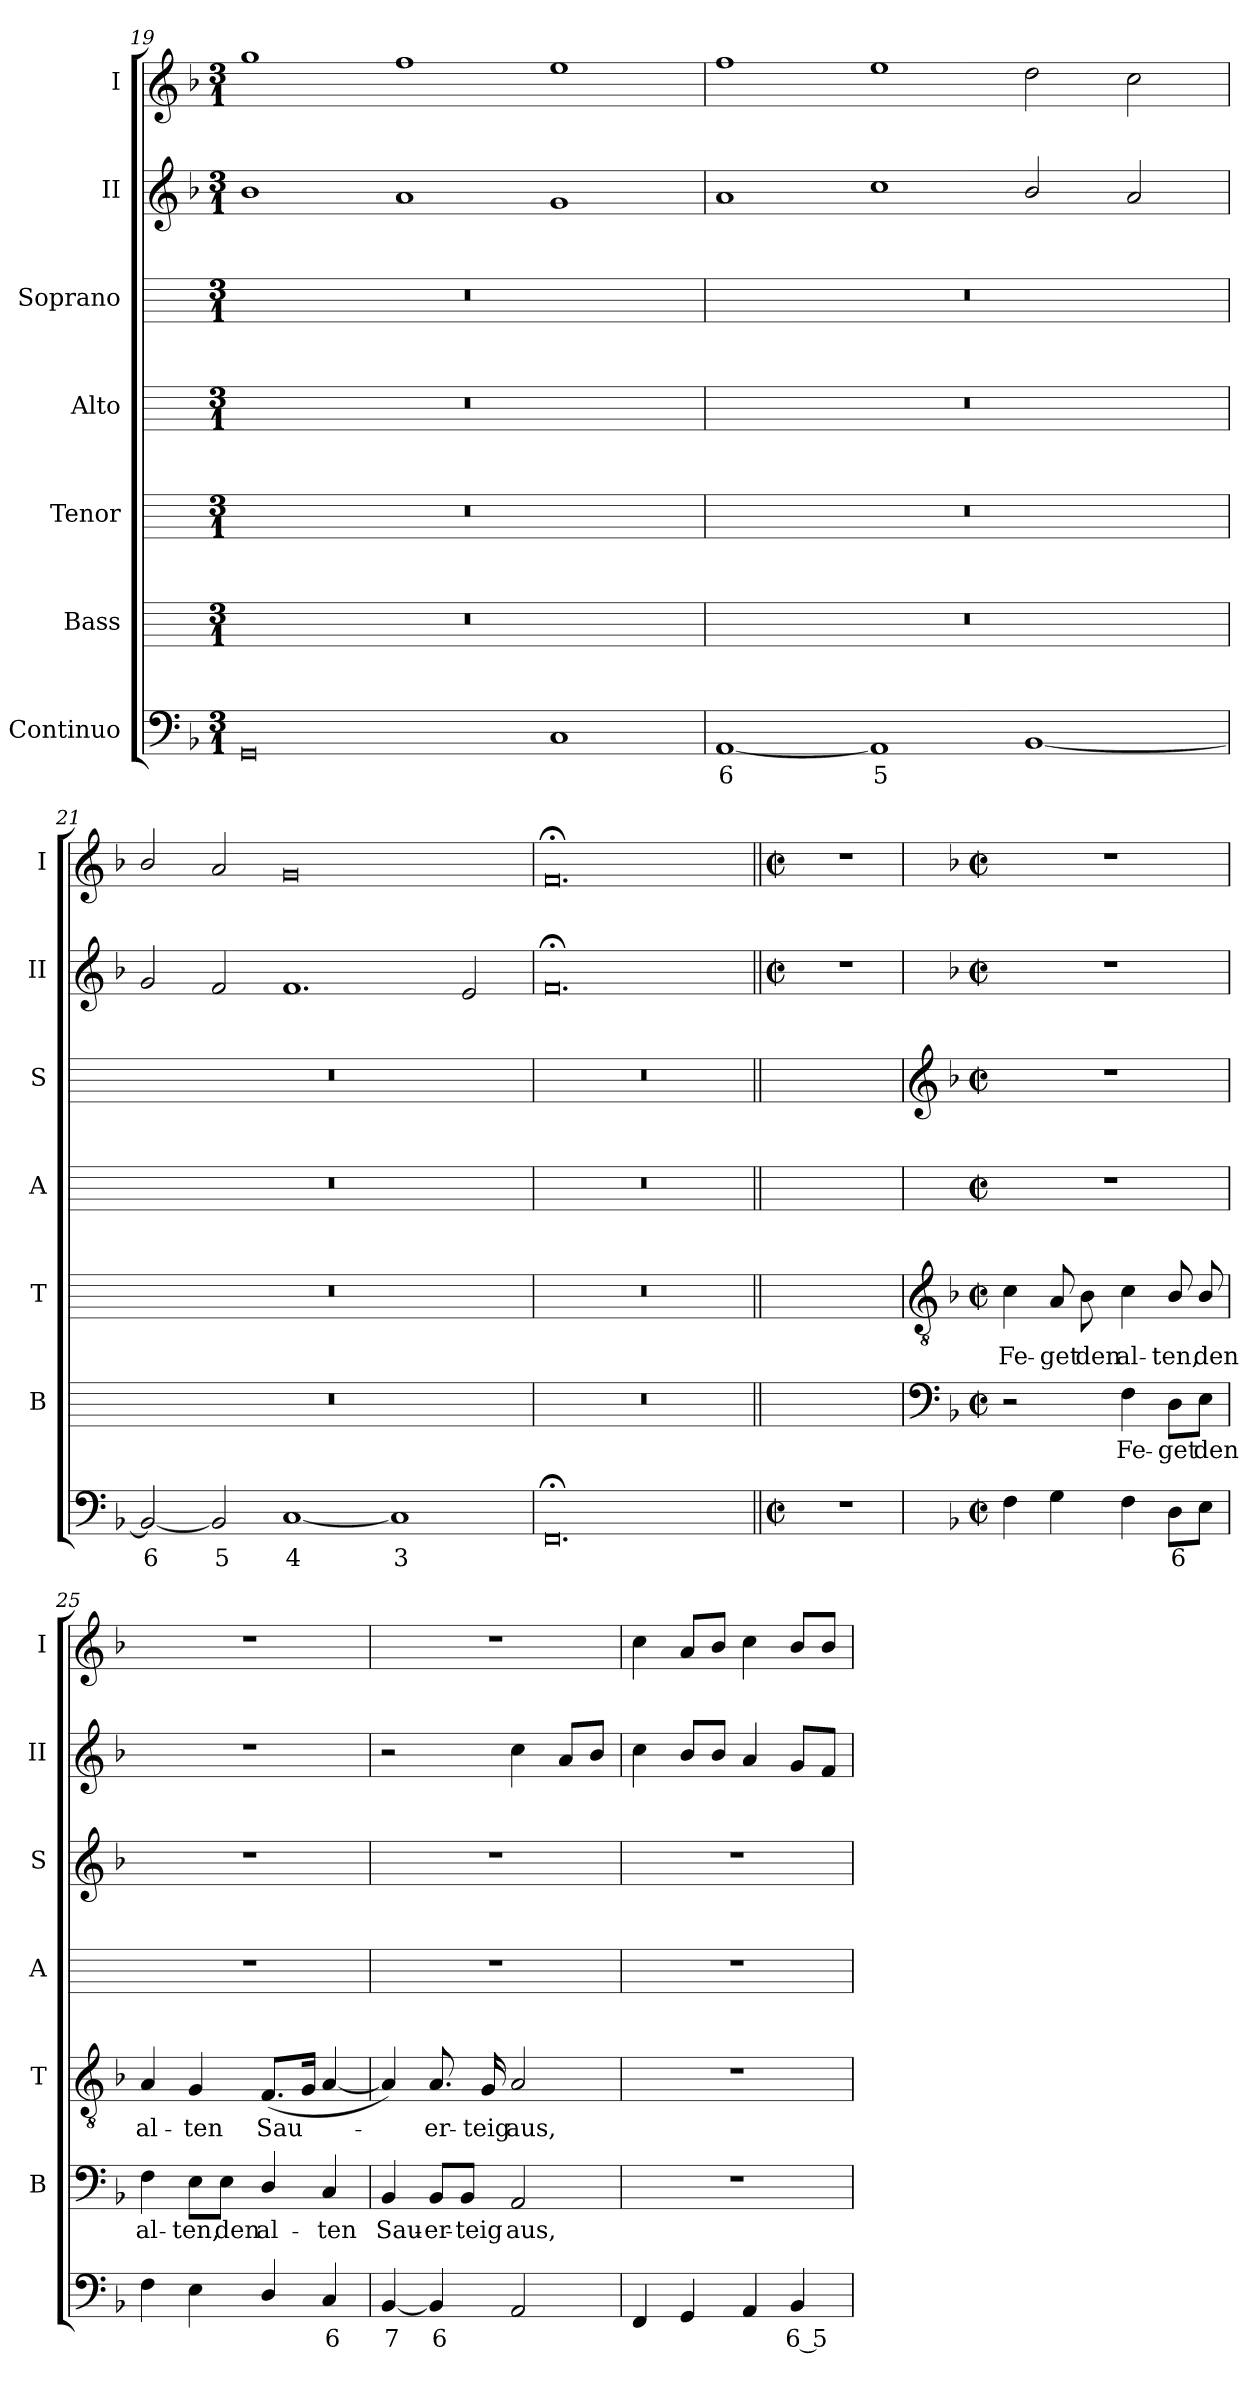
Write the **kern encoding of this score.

**kern	**text	**kern	**text	**kern	**text	**kern	**kern	**kern	**kern
*part7	*part7	*part6	*part6	*part5	*part5	*part4	*part3	*part2	*part1
*staff7	*staff7	*staff6	*staff6	*staff5	*staff5	*staff4	*staff3	*staff2	*staff1
*I"Continuo	*	*I"Bass	*	*I"Tenor	*	*I"Alto	*I"Soprano	*I"II	*I"I
*	*	*I'B	*	*I'T	*	*I'A	*I'S	*I'II	*I'I
*clefF4	*	*	*	*	*	*	*	*clefG2	*clefG2
*k[b-]	*	*	*	*	*	*	*	*k[b-]	*k[b-]
*F:	*	*	*	*	*	*	*	*F:	*F:
*M3/1	*	*M3/1	*	*M3/1	*	*M3/1	*M3/1	*M3/1	*M3/1
=19	=19	=19	=19	=19	=19	=19	=19	=19	=19
0GG	.	0.r	.	0.r	.	0.r	0.r	1b-	1gg
.	.	.	.	.	.	.	.	1a	1ff
1C	.	.	.	.	.	.	.	1g	1ee
=20	=20	=20	=20	=20	=20	=20	=20	=20	=20
!	!LO:LY:b	!	!	!	!	!	!	!	!
[1AA	6	0.r	.	0.r	.	0.r	0.r	1a	1ff
!	!LO:LY:b	!	!	!	!	!	!	!	!
1AA]	5	.	.	.	.	.	.	1cc	1ee
[1BB-	.	.	.	.	.	.	.	2b-/	2dd
.	.	.	.	.	.	.	.	2a	2cc
=21	=21	=21	=21	=21	=21	=21	=21	=21	=21
!	!LO:LY:b	!	!	!	!	!	!	!	!
2BB-_	6	0.r	.	0.r	.	0.r	0.r	2g	2b-/
!	!LO:LY:b	!	!	!	!	!	!	!	!
2BB-]	5	.	.	.	.	.	.	2f	2a
!	!LO:LY:b	!	!	!	!	!	!	!	!
[1C	4	.	.	.	.	.	.	1.f	0g
!	!LO:LY:b	!	!	!	!	!	!	!	!
1C]	3	.	.	.	.	.	.	.	.
.	.	.	.	.	.	.	.	2e	.
=22	=22	=22	=22	=22	=22	=22	=22	=22	=22
0.FF;<	.	0.r	.	0.r	.	0.r	0.r	0.f;<	0.f;<
=23||	=23||	=23||	=23||	=23||	=23||	=23||	=23||	=23||	=23||
*M2/2	*	*	*	*	*	*	*	*M2/2	*M2/2
*met(c|)	*	*	*	*	*	*	*	*met(c|)	*met(c|)
1r	.	1ryy	.	1ryy	.	1ryy	1ryy	1r	1r
!!LO:LB:g=z
=24	=24	=24	=24	=24	=24	=24	=24	=24	=24
*	*	*clefF4	*	*clefGv2	*	*	*clefG2	*	*
*	*	*k[b-]	*	*k[b-]	*	*	*k[b-]	*	*
*	*	*F:	*	*F:	*	*	*F:	*	*
*M2/2	*	*M2/2	*	*M2/2	*	*M2/2	*M2/2	*M2/2	*M2/2
*met(c|)	*	*met(c|)	*	*met(c|)	*	*met(c|)	*met(c|)	*met(c|)	*met(c|)
!	!	!	!	!	!LO:LY:b	!	!	!	!
4F	.	2r	.	4c	Fe-	1r	1r	1r	1r
!	!	!	!	!	!LO:LY:b	!	!	!	!
4G	.	.	.	8A	-get	.	.	.	.
!	!	!	!	!	!LO:LY:b	!	!	!	!
.	.	.	.	8B-	den	.	.	.	.
!	!	!	!LO:LY:b	!	!LO:LY:b	!	!	!	!
4F	.	4F	Fe-	4c	al-	.	.	.	.
!	!LO:LY:b	!	!LO:LY:b	!	!LO:LY:b	!	!	!	!
8DL	6	8D\L	-get	8B-/	-ten,	.	.	.	.
!	!	!	!LO:LY:b	!	!LO:LY:b	!	!	!	!
8EJ	.	8E\J	den	8B-/	den	.	.	.	.
=25	=25	=25	=25	=25	=25	=25	=25	=25	=25
!	!	!	!LO:LY:b	!	!LO:LY:b	!	!	!	!
4F	.	4F	al-	4A	al-	1r	1r	1r	1r
!	!	!	!LO:LY:b	!	!LO:LY:b	!	!	!	!
4E	.	8E\L	-ten,	4G	-ten	.	.	.	.
!	!	!	!LO:LY:b	!	!	!	!	!	!
.	.	8E\J	den	.	.	.	.	.	.
!	!	!	!LO:LY:b	!	!LO:LY:b	!	!	!	!
4D/	.	4D/	al-	(<8.FL	Sau-	.	.	.	.
.	.	.	.	16GJ	.	.	.	.	.
!	!LO:LY:b	!	!LO:LY:b	!	!	!	!	!	!
4C	6	4C	-ten	[4A	.	.	.	.	.
=26	=26	=26	=26	=26	=26	=26	=26	=26	=26
!	!LO:LY:b	!	!LO:LY:b	!	!	!	!	!	!
[4BB-	7	4BB-	Sau-	4A])	.	1r	1r	2r	1r
!	!LO:LY:b	!	!LO:LY:b	!	!LO:LY:b	!	!	!	!
4BB-]	6	8BB-/L	-er-	8.A	er-	.	.	.	.
!	!	!	!LO:LY:b	!	!	!	!	!	!
.	.	8BB-/J	-teig	.	.	.	.	.	.
!	!	!	!	!	!LO:LY:b	!	!	!	!
.	.	.	.	16G	-teig	.	.	.	.
!	!	!	!LO:LY:b	!	!LO:LY:b	!	!	!	!
2AA	.	2AA	aus,	2A	aus,	.	.	4cc	.
.	.	.	.	.	.	.	.	8aL	.
.	.	.	.	.	.	.	.	8b-J	.
=27	=27	=27	=27	=27	=27	=27	=27	=27	=27
4FF	.	1r	.	1r	.	1r	1r	4cc	4cc
4GG	.	.	.	.	.	.	.	8b-/L	8aL
.	.	.	.	.	.	.	.	8b-/J	8b-J
4AA	.	.	.	.	.	.	.	4a	4cc
!	!LO:LY:b	!	!	!	!	!	!	!	!
4BB-	6 5	.	.	.	.	.	.	8gL	8b-/L
.	.	.	.	.	.	.	.	8fJ	8b-/J
=	=	=	=	=	=	=	=	=	=
*-	*-	*-	*-	*-	*-	*-	*-	*-	*-
